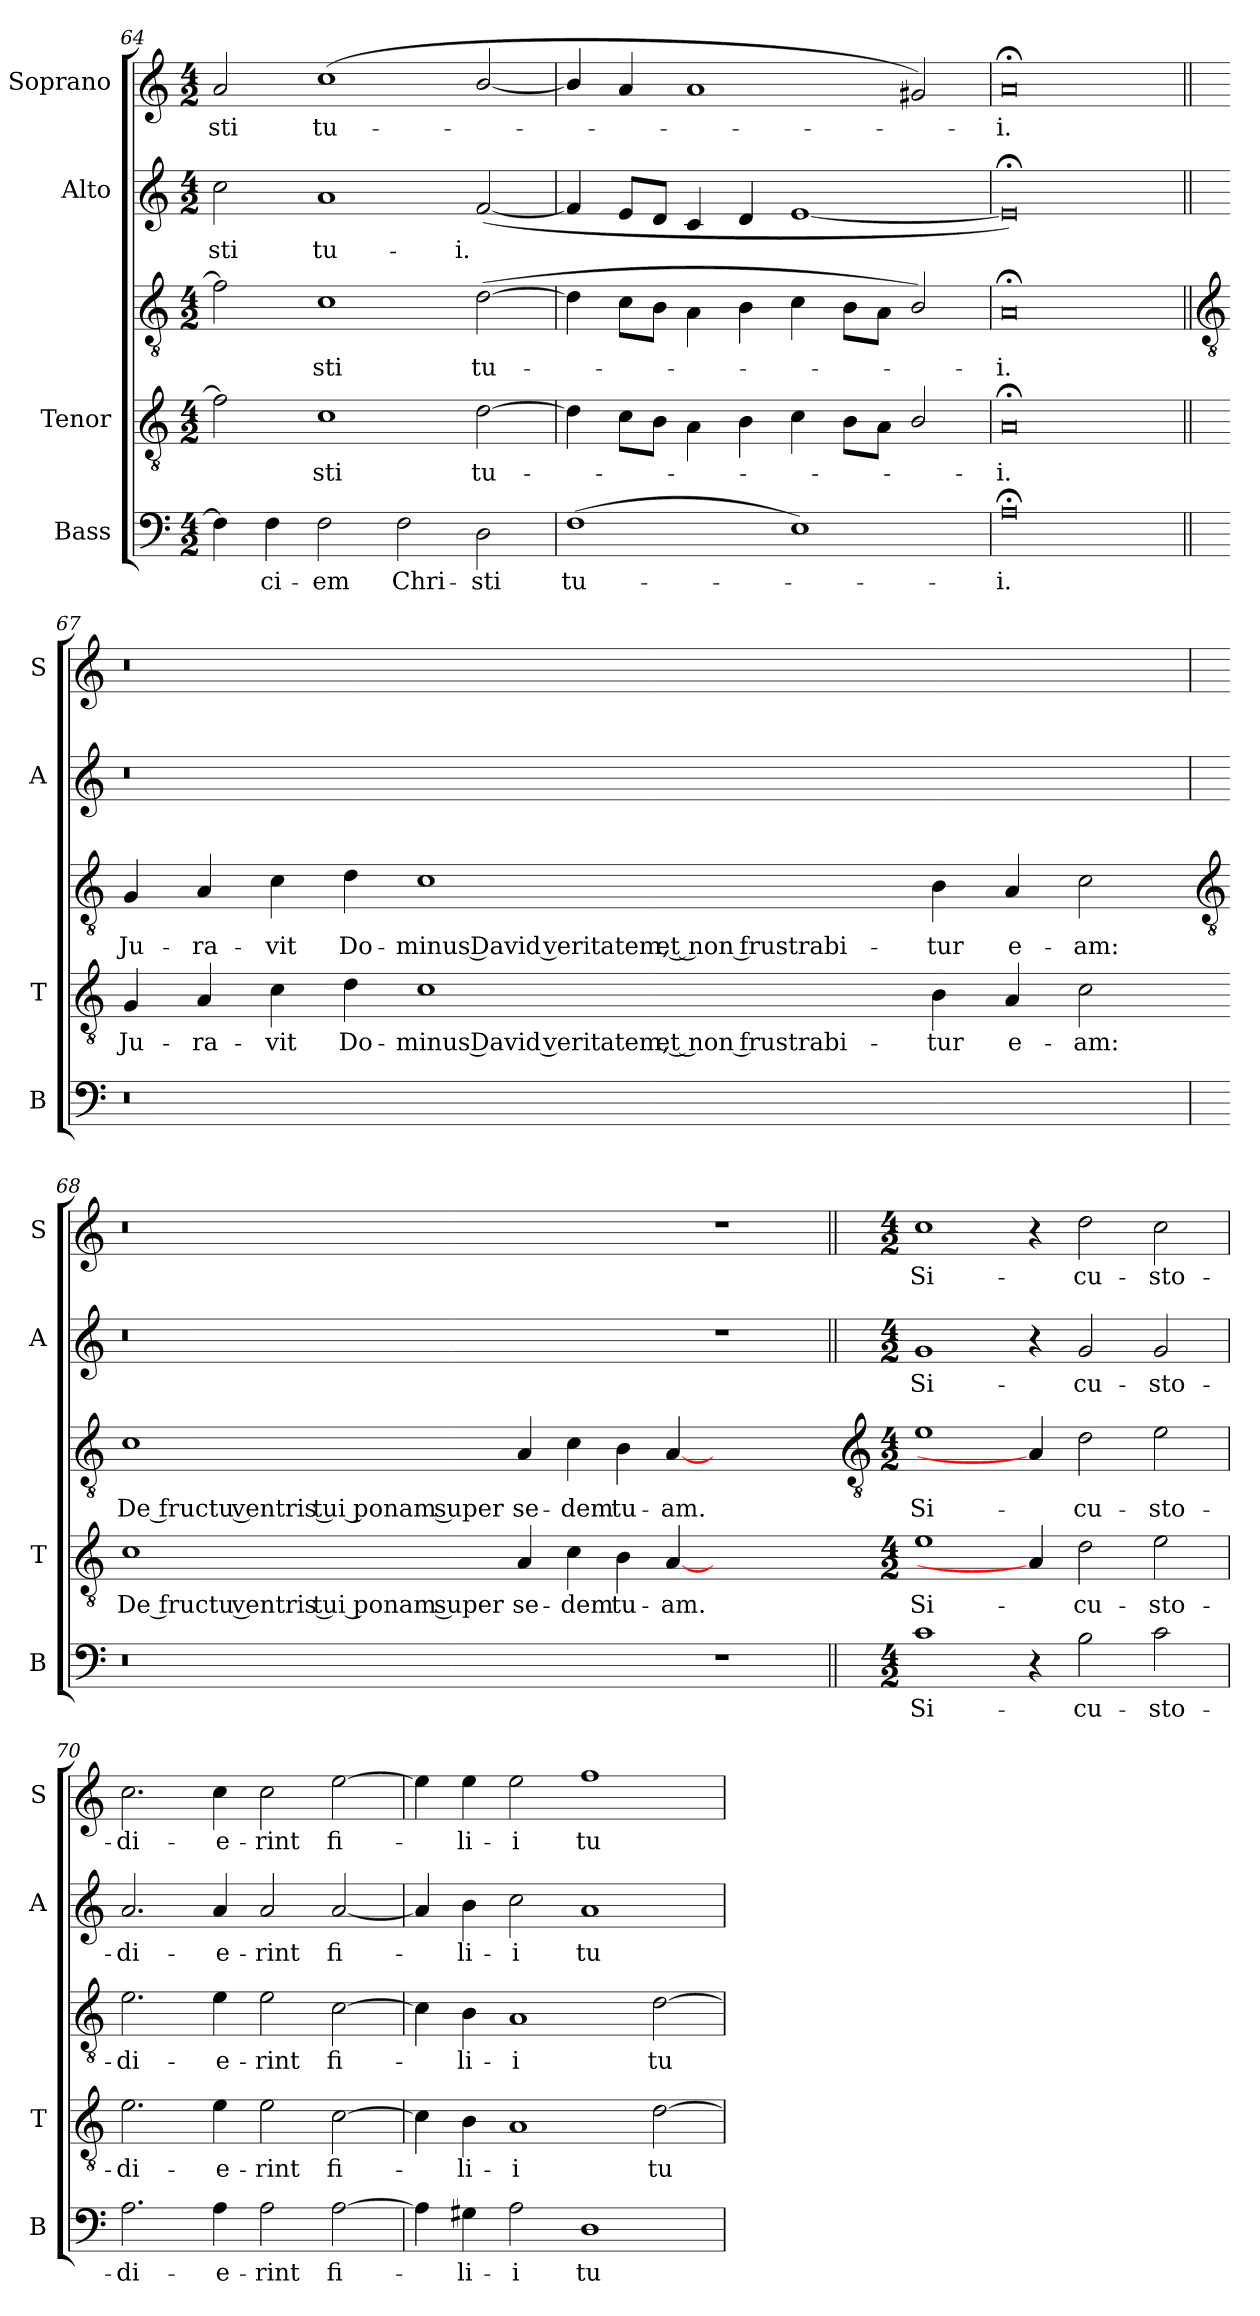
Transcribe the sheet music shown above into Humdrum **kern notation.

**kern	**text	**kern	**text	**kern	**text	**kern	**text	**kern	**text
*part4	*part4	*part3	*part3	*part3	*part3	*part2	*part2	*part1	*part1
*staff5	*staff5	*staff4	*staff4	*staff3	*staff3	*staff2	*staff2	*staff1	*staff1
*I"Bass	*	*I"Tenor	*	*	*	*I"Alto	*	*I"Soprano	*
*I'B	*	*I'T	*	*	*	*I'A	*	*I'S	*
*clefF4	*	*clefGv2	*	*clefGv2	*	*clefG2	*	*clefG2	*
*k[]	*	*k[]	*	*k[]	*	*k[]	*	*k[]	*
*C:	*	*C:	*	*C:	*	*C:	*	*C:	*
*M4/2	*	*M4/2	*	*M4/2	*	*M4/2	*	*M4/2	*
=64	=64	=64	=64	=64	=64	=64	=64	=64	=64
!	!	!	!	!	!	!	!LO:LY:b	!	!LO:LY:b
4F]	.	2f]	.	2f]	.	2cc	-sti	2a	-sti
!	!LO:LY:b	!	!	!	!	!	!	!	!
4F	ci-	.	.	.	.	.	.	.	.
!	!LO:LY:b	!	!LO:LY:b	!	!LO:LY:b	!	!LO:LY:b	!	!LO:LY:b
2F	-em	1c	sti	1c	sti	1a	tu-	(<1cc	tu-
!	!LO:LY:b	!	!	!	!	!	!	!	!
2F	Chri-	.	.	.	.	.	.	.	.
!	!LO:LY:b	!	!LO:LY:b	!	!LO:LY:b	!	!LO:LY:b	!	!
2D	-sti	[2d	tu-	(>[2d	tu-	(<[2f	-i.	[2b/	.
=65	=65	=65	=65	=65	=65	=65	=65	=65	=65
!	!LO:LY:b	!	!	!	!	!	!	!	!
(>1F	tu-	4d]	.	4d]	.	4f]	.	4b/]	.
.	.	8cL	.	8cL	.	8eL	.	4a	.
.	.	8BJ	.	8BJ	.	8dJ	.	.	.
.	.	4A\	.	4A\	.	4c	.	1a	.
.	.	4B	.	4B	.	4d	.	.	.
1E)	.	4c	.	4c	.	[1e	.	.	.
.	.	8B\L	.	8B\L	.	.	.	.	.
.	.	8A\J	.	8A\J	.	.	.	.	.
.	.	2B/	.	2B/)	.	.	.	2g#X)	.
=66	=66	=66	=66	=66	=66	=66	=66	=66	=66
!	!LO:LY:b	!	!LO:LY:b	!	!LO:LY:b	!	!	!	!LO:LY:b
0A;<	i.	0A;<	i.	0A;<	i.	0e;<])	.	0a;<	i.
!!LO:LB:g=z
=67||	=67||	=67||	=67||	=67||	=67||	=67||	=67||	=67||	=67||
*	*	*	*	*clefGv2	*	*	*	*	*
!	!	!	!LO:LY:b	!	!LO:LY:b	!	!	!	!
0r	.	4G	Ju-	4G	Ju-	0r	.	0r	.
!	!	!	!LO:LY:b	!	!LO:LY:b	!	!	!	!
.	.	4A	-ra-	4A	-ra-	.	.	.	.
!	!	!	!LO:LY:b	!	!LO:LY:b	!	!	!	!
.	.	4c	-vit	4c	-vit	.	.	.	.
!	!	!	!LO:LY:b	!	!LO:LY:b	!	!	!	!
.	.	4d	Do-	4d	Do-	.	.	.	.
!	!	!	!LO:LY:b	!	!LO:LY:b	!	!	!	!
.	.	1c	-minus David veritatem, et non frustrabi-	1c	-minus David veritatem, et non frustrabi-	.	.	.	.
!	!	!	!LO:LY:b	!	!LO:LY:b	!	!	!	!
1ryy	.	4B	-tur	4B	-tur	1ryy	.	1ryy	.
!	!	!	!LO:LY:b	!	!LO:LY:b	!	!	!	!
.	.	4A	e-	4A	e-	.	.	.	.
!	!	!	!LO:LY:b	!	!LO:LY:b	!	!	!	!
.	.	2c	-am:	2c	-am:	.	.	.	.
!!LO:LB:g=z
=68	=68	=68-	=68	=68-	=68	=68	=68	=68	=68
*	*	*	*	*clefGv2	*	*	*	*	*
!	!	!	!LO:LY:b	!	!LO:LY:b	!	!	!	!
0r	.	1c	De fructu ventris tui ponam super	1c	De fructu ventris tui ponam super	0r	.	0r	.
!	!	!	!LO:LY:b	!	!LO:LY:b	!	!	!	!
.	.	4A	se-	4A	se-	.	.	.	.
!	!	!	!LO:LY:b	!	!LO:LY:b	!	!	!	!
.	.	4c	-dem	4c	-dem	.	.	.	.
!	!	!	!LO:LY:b	!	!LO:LY:b	!	!	!	!
.	.	4B	tu-	4B	tu-	.	.	.	.
!	!	!	!LO:LY:b	!	!LO:LY:b	!	!	!	!
.	.	[4A	-am.	[4A	-am.	.	.	.	.
1r	.	1ryy	.	1ryy	.	1r	.	1r	.
!!LO:LB:g=z
=69||	=69||	=69-	=69||	=69-	=69||	=69||	=69||	=69||	=69||
*	*	*	*	*clefGv2	*	*	*	*	*
*k[]	*	*	*	*	*	*k[]	*	*k[]	*
*C:	*	*	*	*	*	*C:	*	*C:	*
*M4/2	*	*M4/2	*	*M4/2	*	*M4/2	*	*M4/2	*
!	!LO:LY:b	!	!LO:LY:b	!	!LO:LY:b	!	!LO:LY:b	!	!LO:LY:b
1c	Si-	1e	Si-	1e	Si-	1g	Si-	1cc	Si-
4r	.	4A]	.	4A]	.	4r	.	4r	.
!	!LO:LY:b	!	!LO:LY:b	!	!LO:LY:b	!	!LO:LY:b	!	!LO:LY:b
2B	-cu-	2d	-cu-	2d	-cu-	2g	-cu-	2dd	-cu-
!	!LO:LY:b	!	!LO:LY:b	!	!LO:LY:b	!	!LO:LY:b	!	!LO:LY:b
2c	-sto-	2e	-sto-	2e	-sto-	2g	-sto-	2cc	-sto-
=70	=70	=70	=70	=70	=70	=70	=70	=70	=70
!	!LO:LY:b	!	!LO:LY:b	!	!LO:LY:b	!	!LO:LY:b	!	!LO:LY:b
2.A	-di-	2.e	-di-	2.e	-di-	2.a	-di-	2.cc	-di-
!	!LO:LY:b	!	!LO:LY:b	!	!LO:LY:b	!	!LO:LY:b	!	!LO:LY:b
4A	-e-	4e	-e-	4e	-e-	4a	-e-	4cc	-e-
!	!LO:LY:b	!	!LO:LY:b	!	!LO:LY:b	!	!LO:LY:b	!	!LO:LY:b
2A	-rint	2e	-rint	2e	-rint	2a	-rint	2cc	-rint
!	!LO:LY:b	!	!LO:LY:b	!	!LO:LY:b	!	!LO:LY:b	!	!LO:LY:b
[2A	fi-	[2c	fi-	[2c	fi-	[2a	fi-	[2ee	fi-
=71	=71	=71	=71	=71	=71	=71	=71	=71	=71
4A]	.	4c]	.	4c]	.	4a]	.	4ee]	.
!	!LO:LY:b	!	!LO:LY:b	!	!LO:LY:b	!	!LO:LY:b	!	!LO:LY:b
4G#X	li-	4B	li-	4B	li-	4b	li-	4ee	li-
!	!LO:LY:b	!	!LO:LY:b	!	!LO:LY:b	!	!LO:LY:b	!	!LO:LY:b
2A	-i	1A	-i	1A	-i	2cc	-i	2ee	-i
!	!LO:LY:b	!	!	!	!	!	!LO:LY:b	!	!LO:LY:b
1D	tu-	.	.	.	.	1a	tu-	1ff	tu-
!	!	!	!LO:LY:b	!	!LO:LY:b	!	!	!	!
.	.	[2d	tu-	[2d	tu-	.	.	.	.
=	=	=	=	=	=	=	=	=	=
*-	*-	*-	*-	*-	*-	*-	*-	*-	*-
